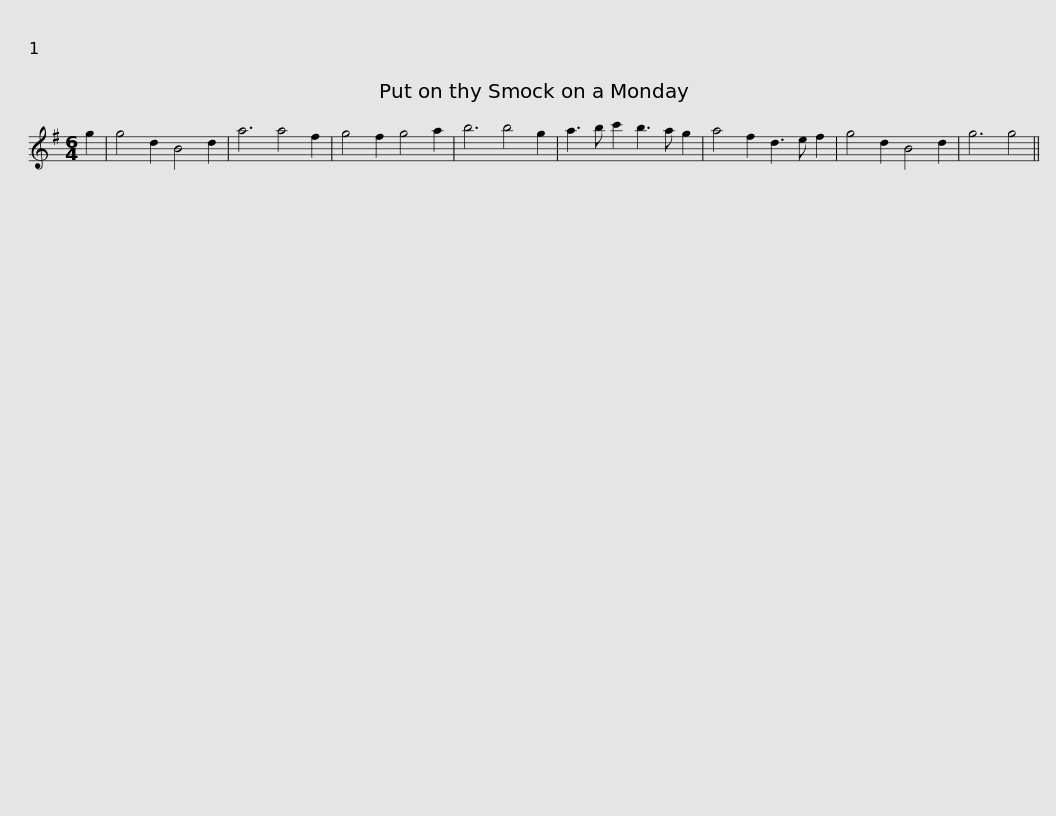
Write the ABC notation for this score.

X:1
L:1/8
M:6/4
I:linebreak $
K:G
V:1 treble
V:1
 g2 | g4 d2 B4 d2 | a6 a4 f2 | g4 f2 g4 a2 | b6 b4 g2 | %5
 a3 b c'2 b3 a g2 | a4 f2 d3 e f2 | g4 d2 B4 d2 | g6 g4 || %9
